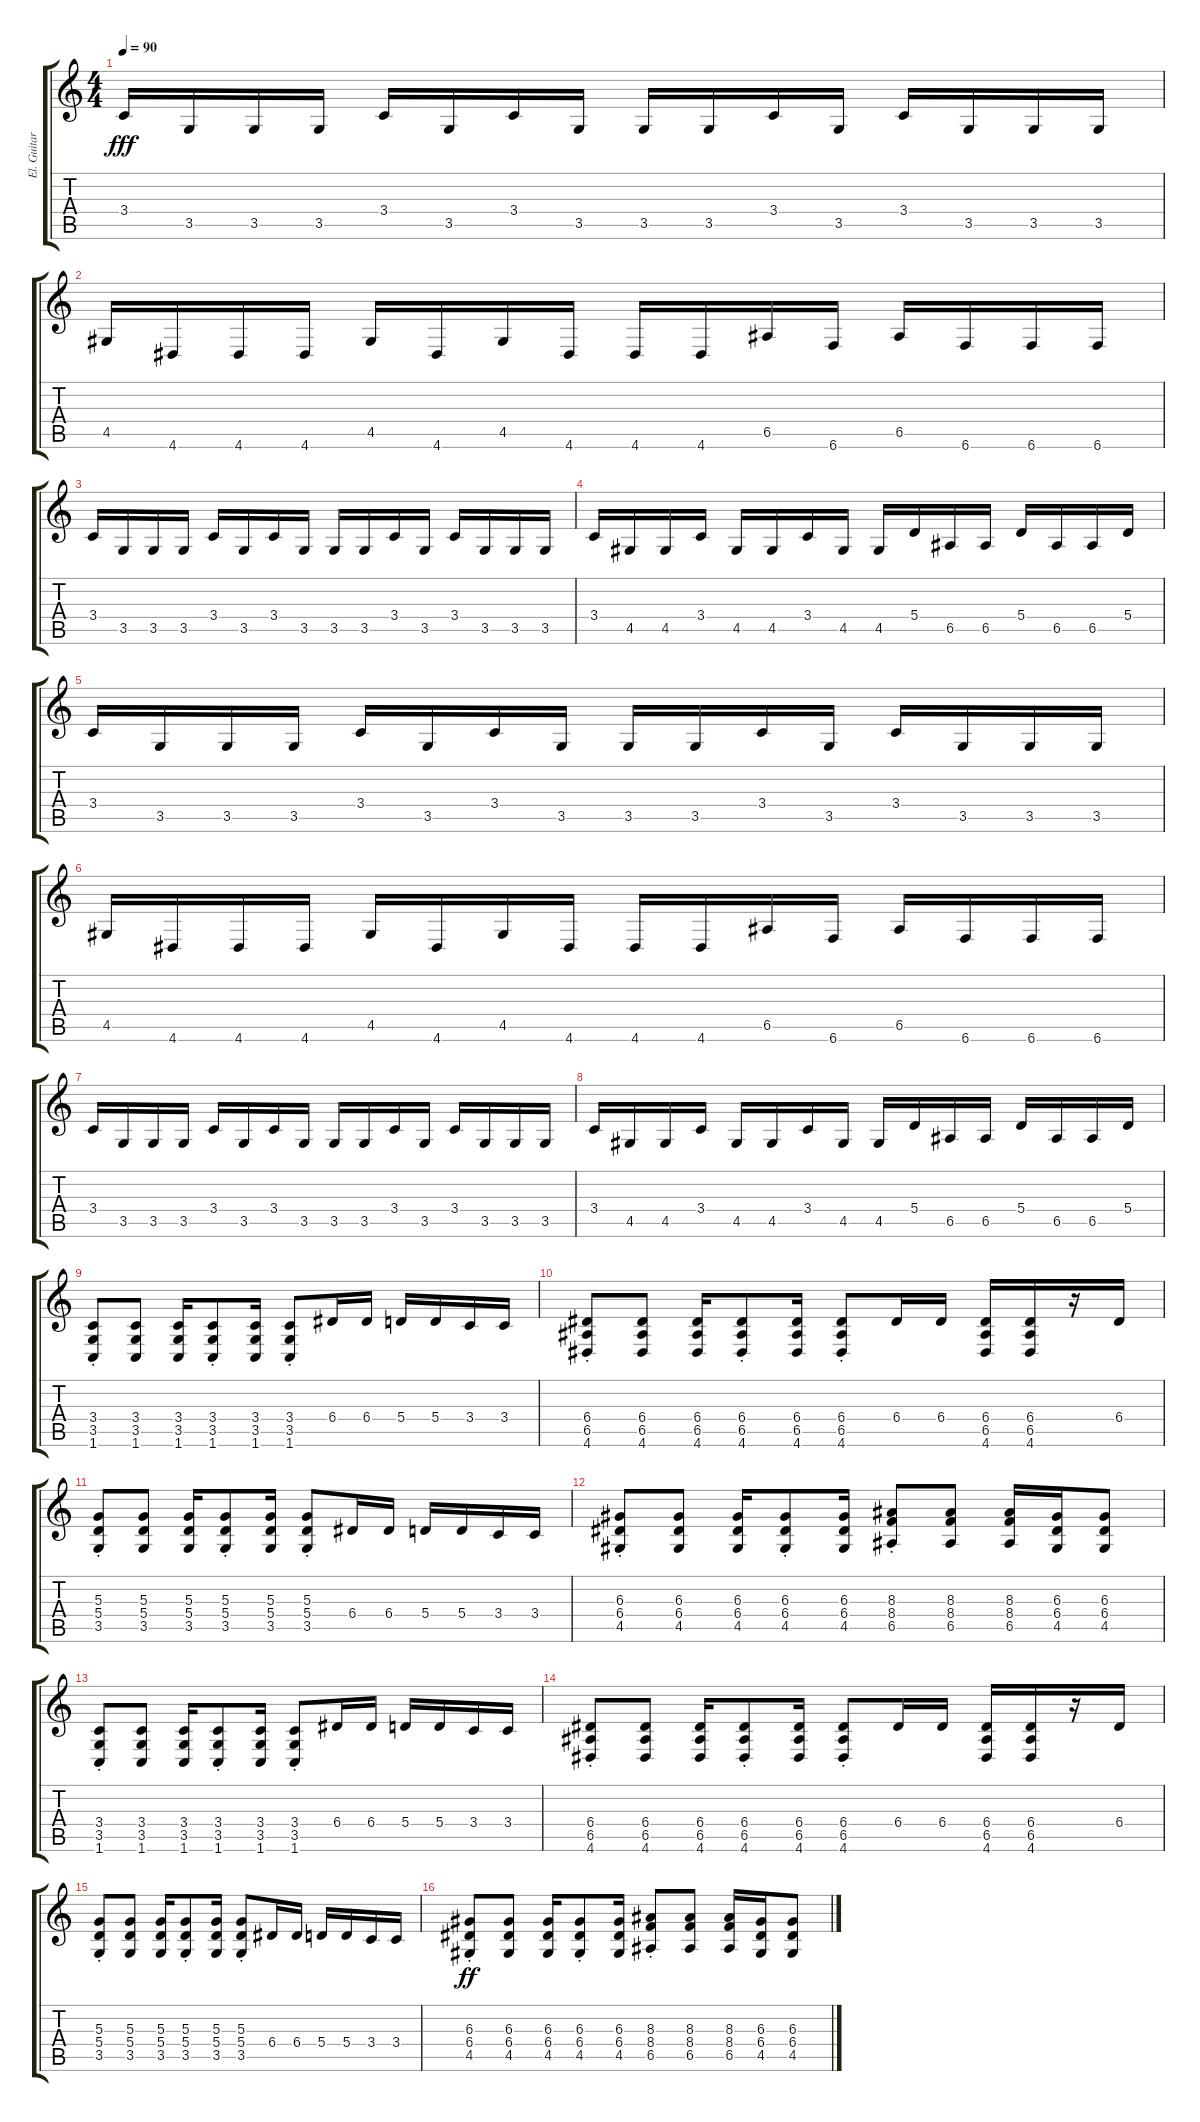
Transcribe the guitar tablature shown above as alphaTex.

\track ("El. Guitar (Siméon)" "El. Guitar") {instrument distortionguitar}
\staff {score tabs}
\tuning (B3 Gb3 D3 A2 E2 B1) {hide}
\ts (4 4)
\tempo 90
\clef g2
\ks c
3.4.16{dy fff} 3.5.16 3.5.16 3.5.16 3.4.16 3.5.16 3.4.16 3.5.16 3.5.16 3.5.16 3.4.16 3.5.16 3.4.16 3.5.16 3.5.16 3.5.16 |
4.5.16 4.6.16 4.6.16 4.6.16 4.5.16 4.6.16 4.5.16 4.6.16 4.6.16 4.6.16 6.5.16 6.6.16 6.5.16 6.6.16 6.6.16 6.6.16 |
3.4.16 3.5.16 3.5.16 3.5.16 3.4.16 3.5.16 3.4.16 3.5.16 3.5.16 3.5.16 3.4.16 3.5.16 3.4.16 3.5.16 3.5.16 3.5.16 |
3.4.16 4.5.16 4.5.16 3.4.16 4.5.16 4.5.16 3.4.16 4.5.16 4.5.16 5.4.16 6.5.16 6.5.16 5.4.16 6.5.16 6.5.16 5.4.16 |
3.4.16 3.5.16 3.5.16 3.5.16 3.4.16 3.5.16 3.4.16 3.5.16 3.5.16 3.5.16 3.4.16 3.5.16 3.4.16 3.5.16 3.5.16 3.5.16 |
4.5.16 4.6.16 4.6.16 4.6.16 4.5.16 4.6.16 4.5.16 4.6.16 4.6.16 4.6.16 6.5.16 6.6.16 6.5.16 6.6.16 6.6.16 6.6.16 |
3.4.16 3.5.16 3.5.16 3.5.16 3.4.16 3.5.16 3.4.16 3.5.16 3.5.16 3.5.16 3.4.16 3.5.16 3.4.16 3.5.16 3.5.16 3.5.16 |
3.4.16 4.5.16 4.5.16 3.4.16 4.5.16 4.5.16 3.4.16 4.5.16 4.5.16 5.4.16 6.5.16 6.5.16 5.4.16 6.5.16 6.5.16 5.4.16 |
(3.4{st} 3.5{st} 1.6{st}).8 (3.4 3.5 1.6).8 (3.4 3.5 1.6).16 (3.4{st} 3.5{st} 1.6{st}).8 (3.4 3.5 1.6).16 (3.4{st} 3.5{st} 1.6{st}).8 6.4.16 6.4.16 5.4.16 5.4.16 3.4.16 3.4.16 |
(6.4{st} 6.5{st} 4.6{st}).8 (6.4 6.5 4.6).8 (6.4 6.5 4.6).16 (6.4{st} 6.5{st} 4.6{st}).8 (6.4 6.5 4.6).16 (6.4{st} 6.5{st} 4.6{st}).8 6.4.16 6.4.16 (6.4 6.5 4.6).16 (6.4 6.5 4.6).16 r.16 6.4.16 |
(5.3{st} 5.4{st} 3.5{st}).8 (5.3 5.4 3.5).8 (5.3 5.4 3.5).16 (5.3{st} 5.4{st} 3.5{st}).8 (5.3 5.4 3.5).16 (5.3{st} 5.4{st} 3.5{st}).8 6.4.16 6.4.16 5.4.16 5.4.16 3.4.16 3.4.16 |
(6.3{st} 6.4{st} 4.5{st}).8 (6.3 6.4 4.5).8 (6.3 6.4 4.5).16 (6.3{st} 6.4{st} 4.5{st}).8 (6.3 6.4 4.5).16 (8.3{st} 8.4{st} 6.5{st}).8 (8.3 8.4 6.5).8 (8.3 8.4 6.5).16 (6.3 6.4 4.5).16 (6.3 6.4 4.5).8 |
(3.4{st} 3.5{st} 1.6{st}).8 (3.4 3.5 1.6).8 (3.4 3.5 1.6).16 (3.4{st} 3.5{st} 1.6{st}).8 (3.4 3.5 1.6).16 (3.4{st} 3.5{st} 1.6{st}).8 6.4.16 6.4.16 5.4.16 5.4.16 3.4.16 3.4.16 |
(6.4{st} 6.5{st} 4.6{st}).8 (6.4 6.5 4.6).8 (6.4 6.5 4.6).16 (6.4{st} 6.5{st} 4.6{st}).8 (6.4 6.5 4.6).16 (6.4{st} 6.5{st} 4.6{st}).8 6.4.16 6.4.16 (6.4 6.5 4.6).16 (6.4 6.5 4.6).16 r.16 6.4.16 |
(5.3{st} 5.4{st} 3.5{st}).8 (5.3 5.4 3.5).8 (5.3 5.4 3.5).16 (5.3{st} 5.4{st} 3.5{st}).8 (5.3 5.4 3.5).16 (5.3{st} 5.4{st} 3.5{st}).8 6.4.16 6.4.16 5.4.16 5.4.16 3.4.16 3.4.16 |
(6.3{st} 6.4{st} 4.5{st}).8{dy ff} (6.3 6.4 4.5).8 (6.3 6.4 4.5).16 (6.3{st} 6.4{st} 4.5{st}).8 (6.3 6.4 4.5).16 (8.3{st} 8.4{st} 6.5{st}).8 (8.3 8.4 6.5).8 (8.3 8.4 6.5).16 (6.3 6.4 4.5).16 (6.3 6.4 4.5).8
